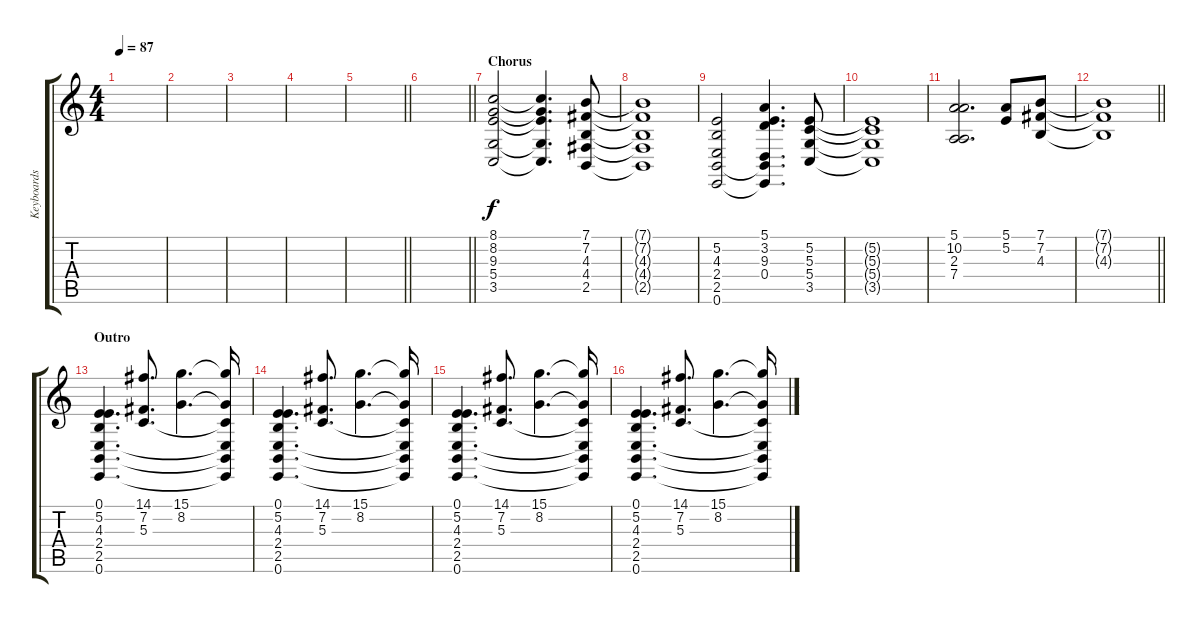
\track ("Keyboards" "Keyboards") {instrument stringensemble1}
\staff {score tabs}
\tuning (E4 B3 G3 D3 A2 E2) {hide}
\ts (4 4)
\tempo 87
\clef g2
\ks c
|
|
|
|
\barLineRight lightlight
|
\section ("" "")
\barLineRight lightlight
|
\section ("" "Chorus")
(8.1 8.2 9.3 5.4 3.5).2 (8.1{t} 8.2{t} 9.3{t} 5.4{t} 3.5{t}).4{d} (7.1 7.2 4.3 4.4 2.5).8 |
(7.1{t} 7.2{t} 4.3{t} 4.4{t} 2.5{t}).1 |
(5.2 4.3 2.4 2.5 0.6).2 (5.1 3.2 9.3 0.4 2.5{t} 0.6{t}).4{d} (5.2 5.3 5.4 3.5).8 |
(5.2{t} 5.3{t} 5.4{t} 3.5{t}).1 |
(5.1 10.2 2.3 7.4).2{d} (5.1 5.2).8 (7.1 7.2 4.3).8 |
\barLineRight lightlight
(7.1{t} 7.2{t} 4.3{t}).1 |
\section ("" "Outro")
(0.1 5.2 4.3 2.4 2.5 0.6).4{d volume 12} (14.1 7.2 5.3).8{d} (15.1 8.2).4{d} (15.1{t} 8.2{t} 5.3{t} 2.4{t} 2.5{t} 0.6{t}).16 |
(0.1 5.2 4.3 2.4 2.5 0.6).4{d} (14.1 7.2 5.3).8{d} (15.1 8.2).4{d} (15.1{t} 8.2{t} 5.3{t} 2.4{t} 2.5{t} 0.6{t}).16 |
(0.1 5.2 4.3 2.4 2.5 0.6).4{d volume 10} (14.1 7.2 5.3).8{d} (15.1 8.2).4{d} (15.1{t} 8.2{t} 5.3{t} 2.4{t} 2.5{t} 0.6{t}).16 |
(0.1 5.2 4.3 2.4 2.5 0.6).4{d} (14.1 7.2 5.3).8{d} (15.1 8.2).4{d} (15.1{t} 8.2{t} 5.3{t} 2.4{t} 2.5{t} 0.6{t}).16
